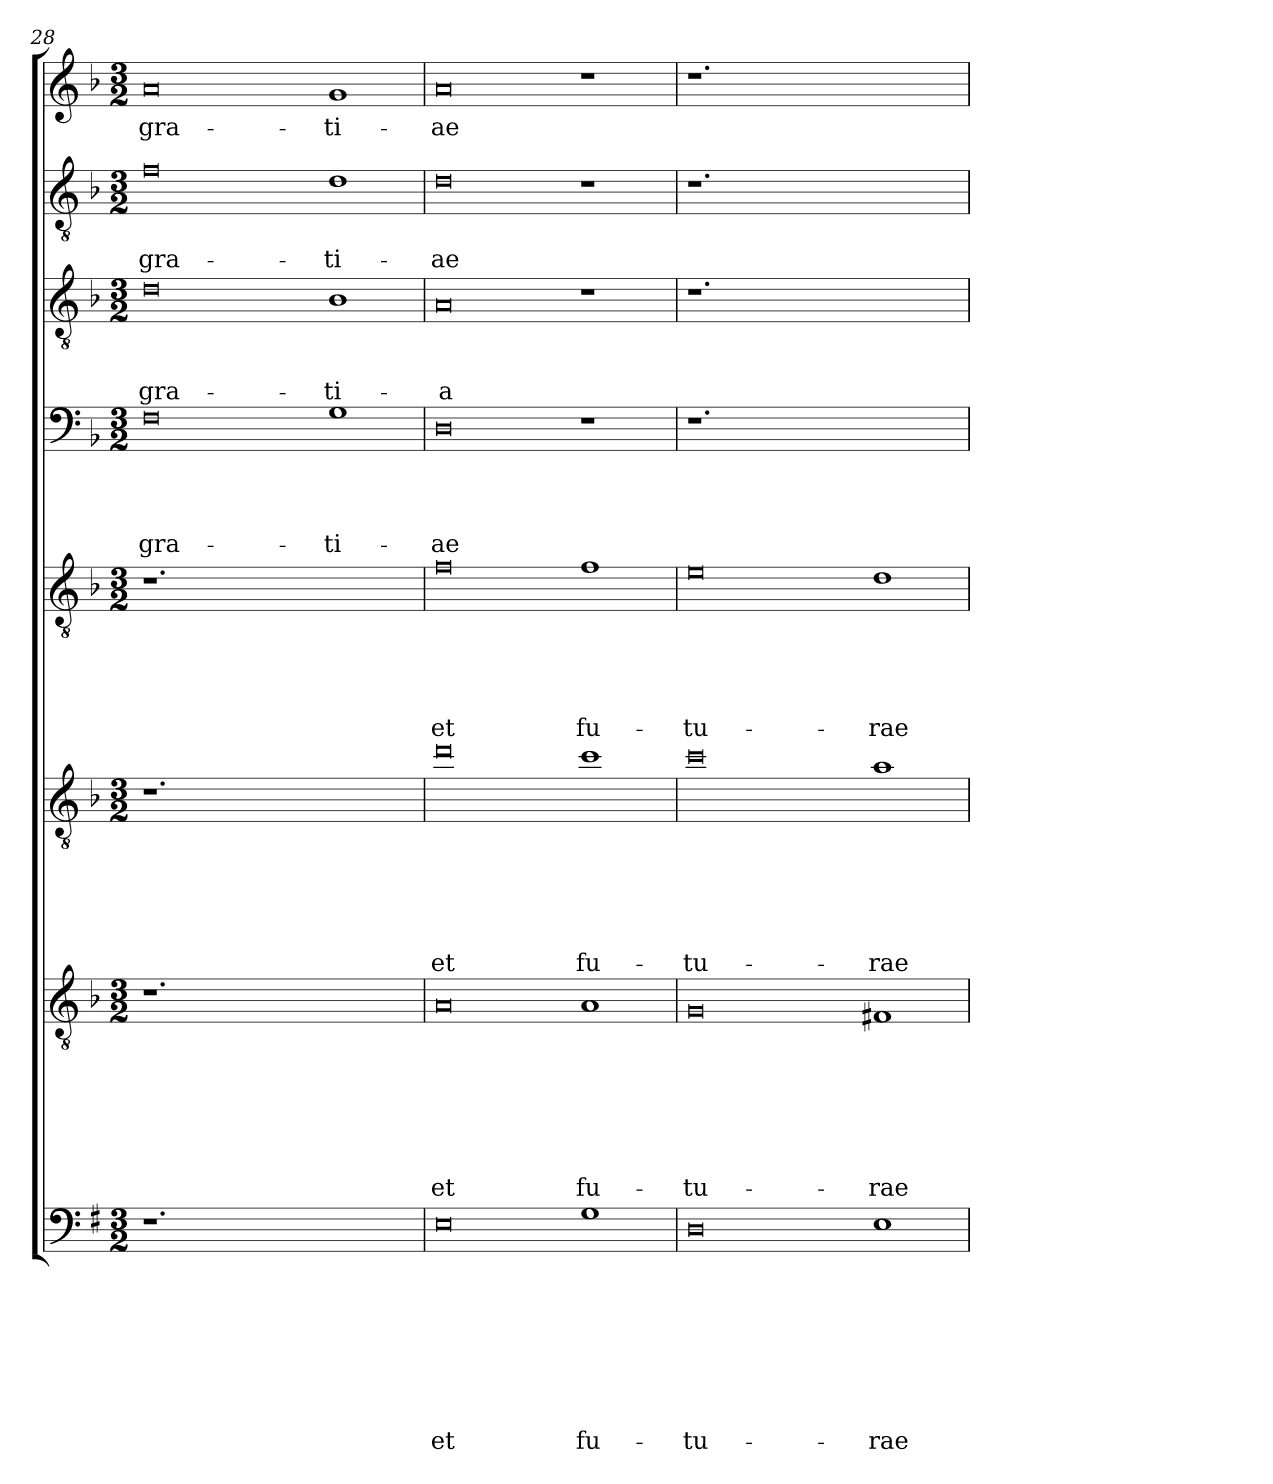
**kern	**text	**text	**text	**text	**text	**text	**text	**text	**kern	**text	**text	**text	**text	**text	**text	**text	**kern	**text	**text	**text	**text	**text	**text	**kern	**text	**text	**text	**text	**text	**kern	**text	**text	**text	**text	**kern	**text	**text	**text	**kern	**text	**text	**kern	**text
*part8	*part8	*part8	*part8	*part8	*part8	*part8	*part8	*part8	*part7	*part7	*part7	*part7	*part7	*part7	*part7	*part7	*part6	*part6	*part6	*part6	*part6	*part6	*part6	*part5	*part5	*part5	*part5	*part5	*part5	*part4	*part4	*part4	*part4	*part4	*part3	*part3	*part3	*part3	*part2	*part2	*part2	*part1	*part1
*staff8	*staff8	*staff8	*staff8	*staff8	*staff8	*staff8	*staff8	*staff8	*staff7	*staff7	*staff7	*staff7	*staff7	*staff7	*staff7	*staff7	*staff6	*staff6	*staff6	*staff6	*staff6	*staff6	*staff6	*staff5	*staff5	*staff5	*staff5	*staff5	*staff5	*staff4	*staff4	*staff4	*staff4	*staff4	*staff3	*staff3	*staff3	*staff3	*staff2	*staff2	*staff2	*staff1	*staff1
*clefF4	*	*	*	*	*	*	*	*	*clefGv2	*	*	*	*	*	*	*	*clefGv2	*	*	*	*	*	*	*clefGv2	*	*	*	*	*	*clefF4	*	*	*	*	*clefGv2	*	*	*	*clefGv2	*	*	*clefG2	*
*ITrd1c2	*	*	*	*	*	*	*	*	*	*	*	*	*	*	*	*	*ITrd8c14	*	*	*	*	*	*	*	*	*	*	*	*	*	*	*	*	*	*	*	*	*	*	*	*	*	*
*k[b-]	*	*	*	*	*	*	*	*	*k[b-]	*	*	*	*	*	*	*	*k[b-]	*	*	*	*	*	*	*k[b-]	*	*	*	*	*	*k[b-]	*	*	*	*	*k[b-]	*	*	*	*k[b-]	*	*	*k[b-]	*
*d:	*	*	*	*	*	*	*	*	*d:	*	*	*	*	*	*	*	*d:	*	*	*	*	*	*	*d:	*	*	*	*	*	*d:	*	*	*	*	*d:	*	*	*	*d:	*	*	*d:	*
*M3/2	*	*	*	*	*	*	*	*	*M3/2	*	*	*	*	*	*	*	*M3/2	*	*	*	*	*	*	*M3/2	*	*	*	*	*	*M3/2	*	*	*	*	*M3/2	*	*	*	*M3/2	*	*	*M3/2	*
=28	=28	=28	=28	=28	=28	=28	=28	=28	=28	=28	=28	=28	=28	=28	=28	=28	=28	=28	=28	=28	=28	=28	=28	=28	=28	=28	=28	=28	=28	=28	=28	=28	=28	=28	=28	=28	=28	=28	=28	=28	=28	=28	=28
!	!	!	!	!	!	!	!	!	!	!	!	!	!	!	!	!	!	!	!	!	!	!	!	!	!	!	!	!	!	!	!	!	!	!LO:LY:b	!	!	!	!LO:LY:b	!	!	!LO:LY:b	!	!LO:LY:b
1.r	.	.	.	.	.	.	.	.	1.r	.	.	.	.	.	.	.	1.r	.	.	.	.	.	.	1.r	.	.	.	.	.	0F	.	.	.	gra-	0d	.	.	gra-	0f	.	gra-	0a	gra-
1.ryy	.	.	.	.	.	.	.	.	1.ryy	.	.	.	.	.	.	.	1.ryy	.	.	.	.	.	.	1.ryy	.	.	.	.	.	.	.	.	.	.	.	.	.	.	.	.	.	.	.
!	!	!	!	!	!	!	!	!	!	!	!	!	!	!	!	!	!	!	!	!	!	!	!	!	!	!	!	!	!	!	!	!	!	!LO:LY:b	!	!	!	!LO:LY:b	!	!	!LO:LY:b	!	!LO:LY:b
.	.	.	.	.	.	.	.	.	.	.	.	.	.	.	.	.	.	.	.	.	.	.	.	.	.	.	.	.	.	1G	.	.	.	-ti-	1B-	.	.	-ti-	1d	.	-ti-	1g	-ti-
=29	=29	=29	=29	=29	=29	=29	=29	=29	=29	=29	=29	=29	=29	=29	=29	=29	=29	=29	=29	=29	=29	=29	=29	=29	=29	=29	=29	=29	=29	=29	=29	=29	=29	=29	=29	=29	=29	=29	=29	=29	=29	=29	=29
!	!	!	!	!	!	!	!	!LO:LY:b	!	!	!	!	!	!	!	!LO:LY:b	!	!	!	!	!	!	!LO:LY:b	!	!	!	!	!	!LO:LY:b	!	!	!	!	!LO:LY:b	!	!	!	!LO:LY:b	!	!	!LO:LY:b	!	!LO:LY:b
0D	.	.	.	.	.	.	.	et	0A	.	.	.	.	.	.	et	0d	.	.	.	.	.	et	0f	.	.	.	.	et	0D	.	.	.	-ae	0A	.	.	-a	0d	.	-ae	0a	-ae
!	!	!	!	!	!	!	!	!LO:LY:b	!	!	!	!	!	!	!	!LO:LY:b	!	!	!	!	!	!	!LO:LY:b	!	!	!	!	!	!LO:LY:b	!	!	!	!	!	!	!	!	!	!	!	!	!	!
1F	.	.	.	.	.	.	.	fu-	1A	.	.	.	.	.	.	fu-	1c	.	.	.	.	.	fu-	1f	.	.	.	.	fu-	1r	.	.	.	.	1r	.	.	.	1r	.	.	1r	.
=30	=30	=30	=30	=30	=30	=30	=30	=30	=30	=30	=30	=30	=30	=30	=30	=30	=30	=30	=30	=30	=30	=30	=30	=30	=30	=30	=30	=30	=30	=30	=30	=30	=30	=30	=30	=30	=30	=30	=30	=30	=30	=30	=30
!	!	!	!	!	!	!	!	!LO:LY:b	!	!	!	!	!	!	!	!LO:LY:b	!	!	!	!	!	!	!LO:LY:b	!	!	!	!	!	!LO:LY:b	!	!	!	!	!	!	!	!	!	!	!	!	!	!
0C	.	.	.	.	.	.	.	-tu-	0G	.	.	.	.	.	.	-tu-	0c	.	.	.	.	.	-tu-	0e	.	.	.	.	-tu-	1.r	.	.	.	.	1.r	.	.	.	1.r	.	.	1.r	.
.	.	.	.	.	.	.	.	.	.	.	.	.	.	.	.	.	.	.	.	.	.	.	.	.	.	.	.	.	.	1.ryy	.	.	.	.	1.ryy	.	.	.	1.ryy	.	.	1.ryy	.
!	!	!	!	!	!	!	!	!LO:LY:b	!	!	!	!	!	!	!	!LO:LY:b	!	!	!	!	!	!	!LO:LY:b	!	!	!	!	!	!LO:LY:b	!	!	!	!	!	!	!	!	!	!	!	!	!	!
1D	.	.	.	.	.	.	.	-rae	1F#X	.	.	.	.	.	.	-rae	1A	.	.	.	.	.	-rae	1d	.	.	.	.	-rae	.	.	.	.	.	.	.	.	.	.	.	.	.	.
=	=	=	=	=	=	=	=	=	=	=	=	=	=	=	=	=	=	=	=	=	=	=	=	=	=	=	=	=	=	=	=	=	=	=	=	=	=	=	=	=	=	=	=
*-	*-	*-	*-	*-	*-	*-	*-	*-	*-	*-	*-	*-	*-	*-	*-	*-	*-	*-	*-	*-	*-	*-	*-	*-	*-	*-	*-	*-	*-	*-	*-	*-	*-	*-	*-	*-	*-	*-	*-	*-	*-	*-	*-
